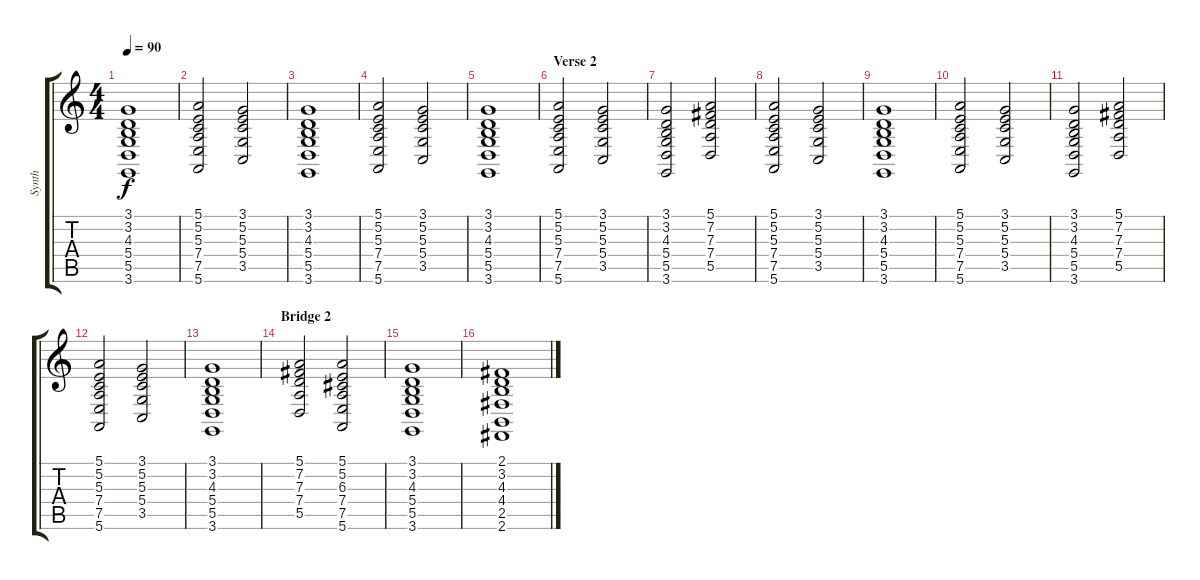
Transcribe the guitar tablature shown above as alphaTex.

\track ("Synth" "Synth") {instrument pad2warm}
\staff {score tabs}
\tuning (E4 B3 G3 D3 A2 E2) {hide}
\ts (4 4)
\tempo 90
\clef g2
\ks c
(3.1 3.2 4.3 5.4 5.5 3.6).1{dy f} |
(5.1 5.2 5.3 7.4 7.5 5.6).2 (3.1 5.2 5.3 5.4 3.5).2 |
(3.1 3.2 4.3 5.4 5.5 3.6).1 |
(5.1 5.2 5.3 7.4 7.5 5.6).2 (3.1 5.2 5.3 5.4 3.5).2 |
(3.1 3.2 4.3 5.4 5.5 3.6).1 |
\section ("" "Verse 2")
(5.1 5.2 5.3 7.4 7.5 5.6).2 (3.1 5.2 5.3 5.4 3.5).2 |
(3.1 3.2 4.3 5.4 5.5 3.6).2 (5.1 7.2 7.3 7.4 5.5).2 |
(5.1 5.2 5.3 7.4 7.5 5.6).2 (3.1 5.2 5.3 5.4 3.5).2 |
(3.1 3.2 4.3 5.4 5.5 3.6).1 |
(5.1 5.2 5.3 7.4 7.5 5.6).2 (3.1 5.2 5.3 5.4 3.5).2 |
(3.1 3.2 4.3 5.4 5.5 3.6).2 (5.1 7.2 7.3 7.4 5.5).2 |
(5.1 5.2 5.3 7.4 7.5 5.6).2 (3.1 5.2 5.3 5.4 3.5).2 |
(3.1 3.2 4.3 5.4 5.5 3.6).1 |
\section ("" "Bridge 2")
(5.1 7.2 7.3 7.4 5.5).2 (5.1 5.2 6.3 7.4 7.5 5.6).2 |
(3.1 3.2 4.3 5.4 5.5 3.6).1 |
(2.1 3.2 4.3 4.4 2.5 2.6).1
